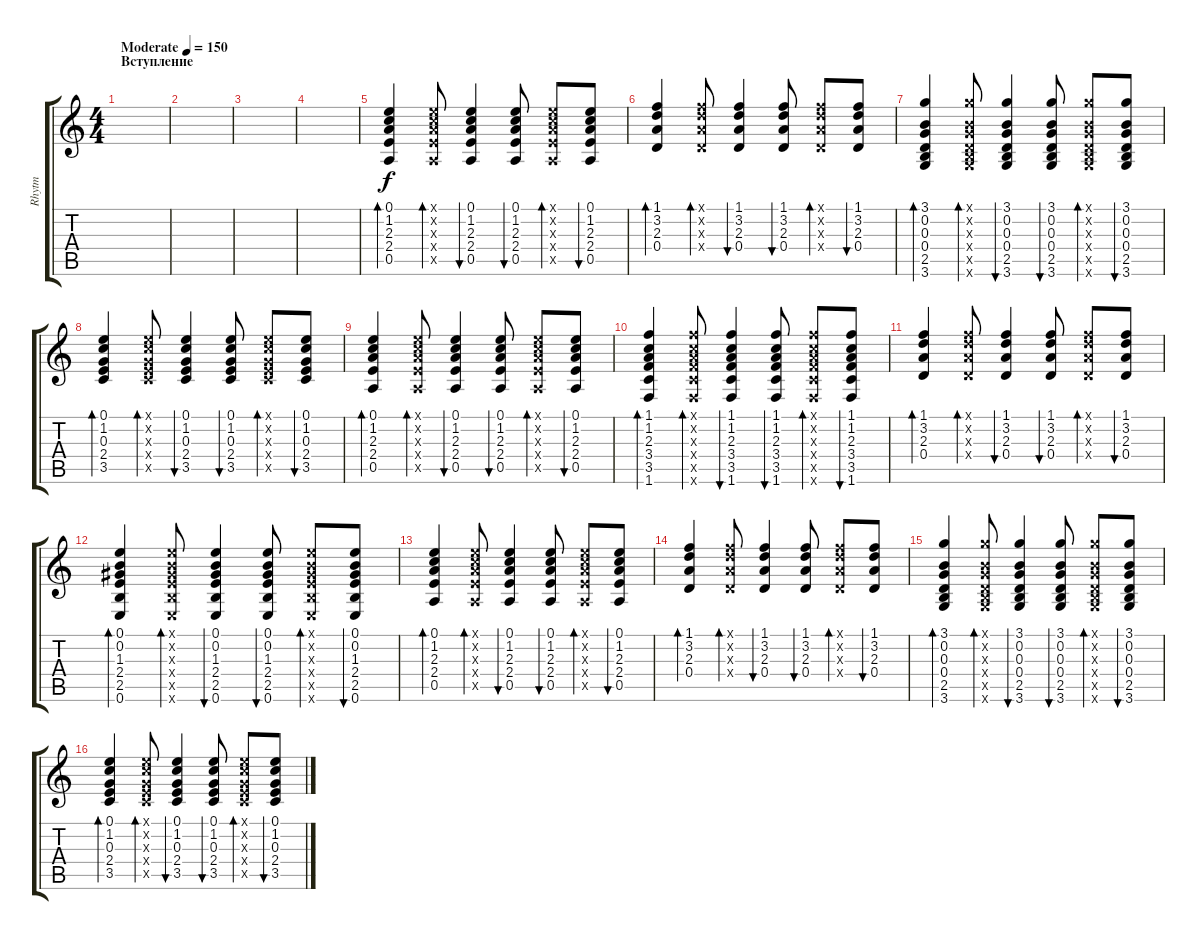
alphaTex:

\track ("Rhytm" "Rhytm") {instrument acousticguitarsteel}
\staff {score tabs}
\tuning (E4 B3 G3 D3 A2 E2) {hide}
\ts (4 4)
\section ("" "Вступление")
\tempo (150 "Moderate")
\clef g2
\ks c
|
|
|
|
(0.1 1.2 2.3 2.4 0.5).4{bd 60} (0.1{x} 1.2{x} 2.3{x} 2.4{x} 0.5{x}).8{bd 60} (0.1 1.2 2.3 2.4 0.5).4{bu 60} (0.1 1.2 2.3 2.4 0.5).8{bu 60} (0.1{x} 1.2{x} 2.3{x} 2.4{x} 0.5{x}).8{bd 60} (0.1 1.2 2.3 2.4 0.5).8{bu 60} |
(1.1 3.2 2.3 0.4).4{bd 60} (1.1{x} 3.2{x} 2.3{x} 0.4{x}).8{bd 60} (1.1 3.2 2.3 0.4).4{bu 60} (1.1 3.2 2.3 0.4).8{bu 60} (1.1{x} 3.2{x} 2.3{x} 0.4{x}).8{bd 60} (1.1 3.2 2.3 0.4).8{bu 60} |
(3.1 0.2 0.3 0.4 2.5 3.6).4{bd 60} (3.1{x} 0.2{x} 0.3{x} 0.4{x} 2.5{x} 3.6{x}).8{bd 60} (3.1 0.2 0.3 0.4 2.5 3.6).4{bu 60} (3.1 0.2 0.3 0.4 2.5 3.6).8{bu 60} (3.1{x} 0.2{x} 0.3{x} 0.4{x} 2.5{x} 3.6{x}).8{bd 60} (3.1 0.2 0.3 0.4 2.5 3.6).8{bu 60} |
(0.1 1.2 0.3 2.4 3.5).4{bd 60} (0.1{x} 1.2{x} 0.3{x} 2.4{x} 3.5{x}).8{bd 60} (0.1 1.2 0.3 2.4 3.5).4{bu 60} (0.1 1.2 0.3 2.4 3.5).8{bu 60} (0.1{x} 1.2{x} 0.3{x} 2.4{x} 3.5{x}).8{bd 60} (0.1 1.2 0.3 2.4 3.5).8{bu 60} |
(0.1 1.2 2.3 2.4 0.5).4{bd 60} (0.1{x} 1.2{x} 2.3{x} 2.4{x} 0.5{x}).8{bd 60} (0.1 1.2 2.3 2.4 0.5).4{bu 60} (0.1 1.2 2.3 2.4 0.5).8{bu 60} (0.1{x} 1.2{x} 2.3{x} 2.4{x} 0.5{x}).8{bd 60} (0.1 1.2 2.3 2.4 0.5).8{bu 60} |
(1.1 1.2 2.3 3.4 3.5 1.6).4{bd 60} (1.1{x} 1.2{x} 2.3{x} 3.4{x} 3.5{x} 1.6{x}).8{bd 60} (1.1 1.2 2.3 3.4 3.5 1.6).4{bu 60} (1.1 1.2 2.3 3.4 3.5 1.6).8{bu 60} (1.1{x} 1.2{x} 2.3{x} 3.4{x} 3.5{x} 1.6{x}).8{bd 60} (1.1 1.2 2.3 3.4 3.5 1.6).8{bu 60} |
(1.1 3.2 2.3 0.4).4{bd 60} (1.1{x} 3.2{x} 2.3{x} 0.4{x}).8{bd 60} (1.1 3.2 2.3 0.4).4{bu 60} (1.1 3.2 2.3 0.4).8{bu 60} (1.1{x} 3.2{x} 2.3{x} 0.4{x}).8{bd 60} (1.1 3.2 2.3 0.4).8{bu 60} |
(0.1 0.2 1.3 2.4 2.5 0.6).4{bd 60} (0.1{x} 0.2{x} 1.3{x} 2.4{x} 2.5{x} 0.6{x}).8{bd 60} (0.1 0.2 1.3 2.4 2.5 0.6).4{bu 60} (0.1 0.2 1.3 2.4 2.5 0.6).8{bu 60} (0.1{x} 0.2{x} 1.3{x} 2.4{x} 2.5{x} 0.6{x}).8{bd 60} (0.1 0.2 1.3 2.4 2.5 0.6).8{bu 60} |
(0.1 1.2 2.3 2.4 0.5).4{bd 60} (0.1{x} 1.2{x} 2.3{x} 2.4{x} 0.5{x}).8{bd 60} (0.1 1.2 2.3 2.4 0.5).4{bu 60} (0.1 1.2 2.3 2.4 0.5).8{bu 60} (0.1{x} 1.2{x} 2.3{x} 2.4{x} 0.5{x}).8{bd 60} (0.1 1.2 2.3 2.4 0.5).8{bu 60} |
(1.1 3.2 2.3 0.4).4{bd 60} (1.1{x} 3.2{x} 2.3{x} 0.4{x}).8{bd 60} (1.1 3.2 2.3 0.4).4{bu 60} (1.1 3.2 2.3 0.4).8{bu 60} (1.1{x} 3.2{x} 2.3{x} 0.4{x}).8{bd 60} (1.1 3.2 2.3 0.4).8{bu 60} |
(3.1 0.2 0.3 0.4 2.5 3.6).4{bd 60} (3.1{x} 0.2{x} 0.3{x} 0.4{x} 2.5{x} 3.6{x}).8{bd 60} (3.1 0.2 0.3 0.4 2.5 3.6).4{bu 60} (3.1 0.2 0.3 0.4 2.5 3.6).8{bu 60} (3.1{x} 0.2{x} 0.3{x} 0.4{x} 2.5{x} 3.6{x}).8{bd 60} (3.1 0.2 0.3 0.4 2.5 3.6).8{bu 60} |
(0.1 1.2 0.3 2.4 3.5).4{bd 60} (0.1{x} 1.2{x} 0.3{x} 2.4{x} 3.5{x}).8{bd 60} (0.1 1.2 0.3 2.4 3.5).4{bu 60} (0.1 1.2 0.3 2.4 3.5).8{bu 60} (0.1{x} 1.2{x} 0.3{x} 2.4{x} 3.5{x}).8{bd 60} (0.1 1.2 0.3 2.4 3.5).8{bu 60}
